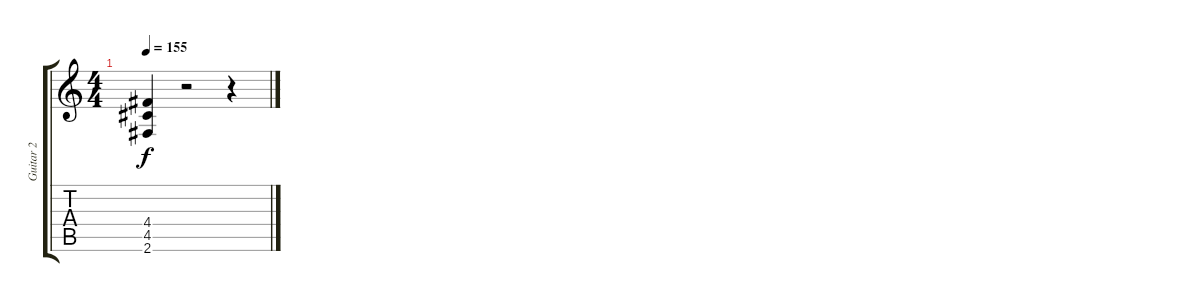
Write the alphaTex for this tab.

\track ("Guitar 2" "Guitar 2") {instrument distortionguitar}
\staff {score tabs}
\tuning (E4 B3 G3 D3 A2 E2) {hide}
\ts (4 4)
\tempo 155
\clef g2
\ks c
(4.4 4.5 2.6).4{dy f} r.2 r.4
